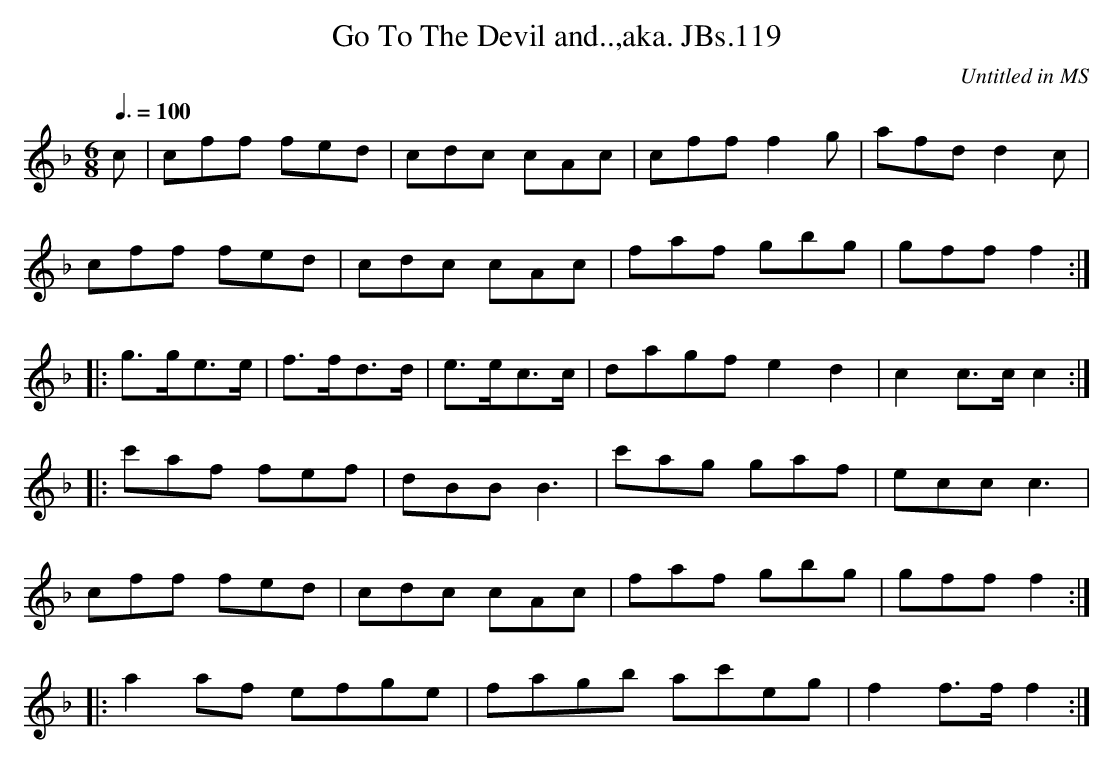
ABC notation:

X:1
T:Go To The Devil and..,aka. JBs.119
C:Untitled in MS
L:1/8
M:6/8
Q:3/8=100
K:F
c|cff fed|cdc cAc|cff f2g|afd d2c|!
cff fed|cdc cAc|faf gbg|gff f2:|!
|:g>ge>e|f>fd>d|e>ec>c|dagf e2d2|c2c>cc2:|!
|:c'af fef|dBBB3|c'ag gaf|ecc c3|!
cff fed|cdc cAc|faf gbg|gff f2:|!
|:a2 af efge|fagb ac'eg|f2f>f f2:|
